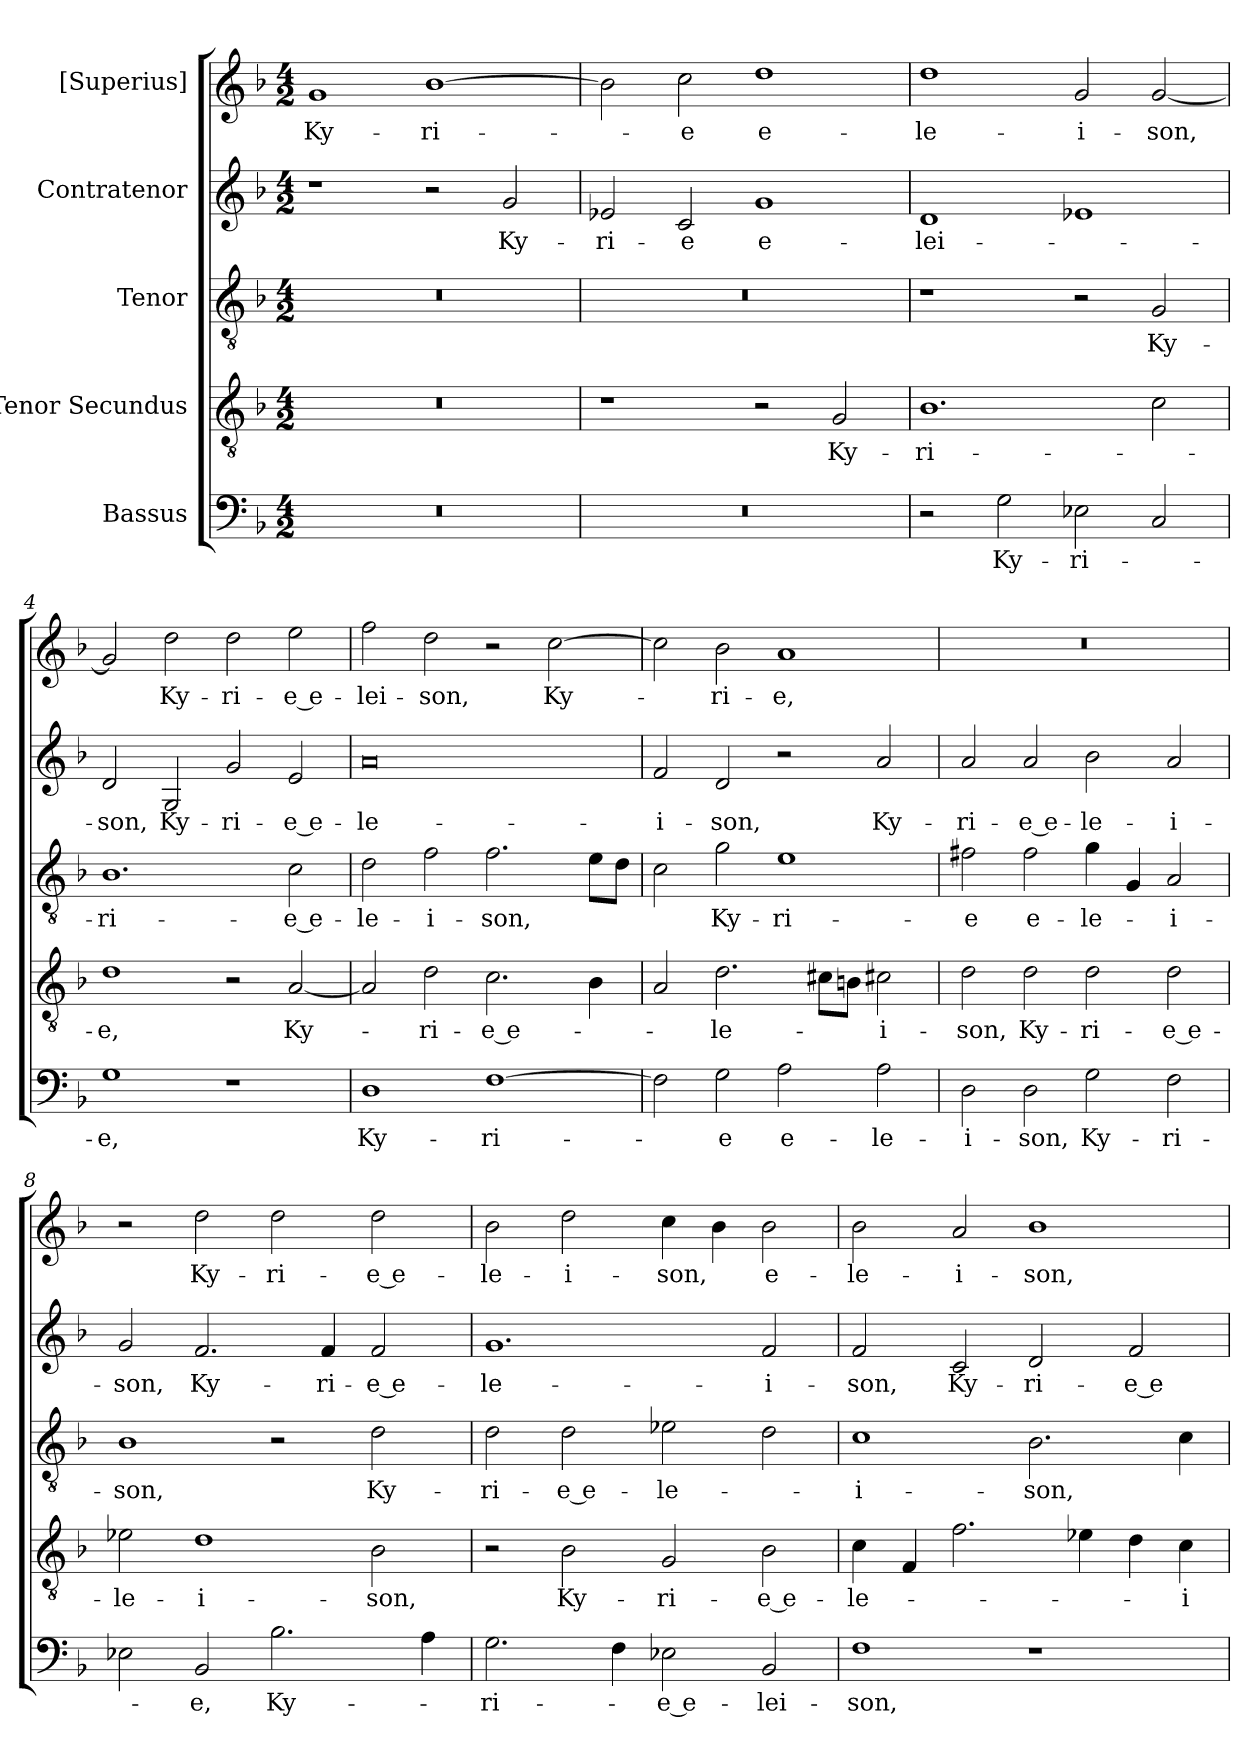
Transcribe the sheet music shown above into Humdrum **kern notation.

**kern	**text	**kern	**text	**kern	**text	**kern	**text	**kern	**text
*part5	*part5	*part4	*part4	*part3	*part3	*part2	*part2	*part1	*part1
*staff5	*staff5	*staff4	*staff4	*staff3	*staff3	*staff2	*staff2	*staff1	*staff1
*I"Bassus	*	*I"Tenor Secundus	*	*I"Tenor	*	*I"Contratenor	*	*I"[Superius]	*
*clefF4	*	*clefGv2	*	*clefGv2	*	*clefG2	*	*clefG2	*
*k[b-]	*	*k[b-]	*	*k[b-]	*	*k[b-]	*	*k[b-]	*
*M4/2	*	*M4/2	*	*M4/2	*	*M4/2	*	*M4/2	*
=1	=1	=1	=1	=1	=1	=1	=1	=1	=1
0r	.	0r	.	0r	.	1r	.	1g/	Ky-
.	.	.	.	.	.	2r	.	[1b-\	-ri-
.	.	.	.	.	.	2g/	Ky-	.	.
=2	=2	=2	=2	=2	=2	=2	=2	=2	=2
0r	.	1r	.	0r	.	2e-X/	-ri-	2b-\]	.
.	.	.	.	.	.	2c/	-e	2cc\	-e
.	.	2r	.	.	.	1g/	e-	1dd\	e-
.	.	2G/	Ky-	.	.	.	.	.	.
=3	=3	=3	=3	=3	=3	=3	=3	=3	=3
2r	.	1.B-\	-ri-	1r	.	1d/	-lei-	1dd\	-le-
2G\	Ky-	.	.	.	.	.	.	.	.
2E-X\	-ri-	.	.	2r	.	1e-X/	.	2g/	-i-
2C/	.	2c\	.	2G/	Ky-	.	.	[2g/	-son,
=4	=4	=4	=4	=4	=4	=4	=4	=4	=4
1G\	-e,	1d\	-e,	1.B-\	-ri-	2d/	-son,	2g/]	.
.	.	.	.	.	.	2G/	Ky-	2dd\	Ky-
1r	.	2r	.	.	.	2g/	-ri-	2dd\	-ri-
.	.	[2A/	Ky-	2c\	-e e-	2e/	-e e-	2ee\	-e e-
=5	=5	=5	=5	=5	=5	=5	=5	=5	=5
1D\	Ky-	2A/]	.	2d\	-le-	0a/	-le-	2ff\	-lei-
.	.	2d\	-ri-	2f\	-i-	.	.	2dd\	-son,
[1F\	-ri-	2.c\	-e e-	2.f\	-son,	.	.	2r	.
.	.	.	.	.	.	.	.	[2cc\	Ky-
.	.	4B-\	.	8e\L	.	.	.	.	.
.	.	.	.	8d\J	.	.	.	.	.
=6	=6	=6	=6	=6	=6	=6	=6	=6	=6
2F\]	.	2A/	.	2c\	.	2f/	-i-	2cc\]	.
2G\	-e	2.d\	-le-	2g\	Ky-	2d/	-son,	2b-\	-ri-
2A\	e-	.	.	1e\	-ri-	2r	.	1a/	-e,
.	.	8c#X\L	.	.	.	.	.	.	.
.	.	8Bn\J	.	.	.	.	.	.	.
2A\	-le-	2c#X\	-i-	.	.	2a/	Ky-	.	.
=7	=7	=7	=7	=7	=7	=7	=7	=7	=7
2D\	-i-	2d\	-son,	2f#X\	-e	2a/	-ri-	0r	.
2D\	-son,	2d\	Ky-	2f#\	e-	2a/	-e e-	.	.
2G\	Ky-	2d\	-ri-	4g\	-le-	2b-\	-le-	.	.
.	.	.	.	4G/	.	.	.	.	.
2F\	-ri-	2d\	-e e-	2A/	-i-	2a/	-i-	.	.
=8	=8	=8	=8	=8	=8	=8	=8	=8	=8
2E-X\	.	2e-X\	-le-	1B-\	-son,	2g/	-son,	2r	.
2BB-/	-e,	1d\	-i-	.	.	2.f/	Ky-	2dd\	Ky-
2.B-\	Ky-	.	.	2r	.	.	.	2dd\	-ri-
.	.	.	.	.	.	4f/	-ri-	.	.
.	.	2B-\	-son,	2d\	Ky-	2f/	-e e-	2dd\	-e e-
4A\	.	.	.	.	.	.	.	.	.
=9	=9	=9	=9	=9	=9	=9	=9	=9	=9
2.G\	-ri-	2r	.	2d\	-ri-	1.g/	-le-	2b-\	-le-
.	.	2B-\	Ky-	2d\	-e e-	.	.	2dd\	-i-
4F\	.	.	.	.	.	.	.	.	.
2E-X\	-e e-	2G/	-ri-	2e-X\	-le-	.	.	4cc\	-son,
.	.	.	.	.	.	.	.	4b-\	.
2BB-/	-lei-	2B-\	-e e-	2d\	.	2f/	-i-	2b-\	e-
=10	=10	=10	=10	=10	=10	=10	=10	=10	=10
1F\	-son,	4c\	-le-	1c\	-i-	2f/	-son,	2b-\	-le-
.	.	4F/	.	.	.	.	.	.	.
.	.	2.f\	.	.	.	2c/	Ky-	2a/	-i-
1r	.	.	.	2.B-\	-son,	2d/	-ri-	1b-\	-son,
.	.	4e-X\	.	.	.	.	.	.	.
.	.	4d\	.	.	.	2f/	-e e-	.	.
.	.	4c\	-i-	4c\	.	.	.	.	.
=	=	=	=	=	=	=	=	=	=
*-	*-	*-	*-	*-	*-	*-	*-	*-	*-
